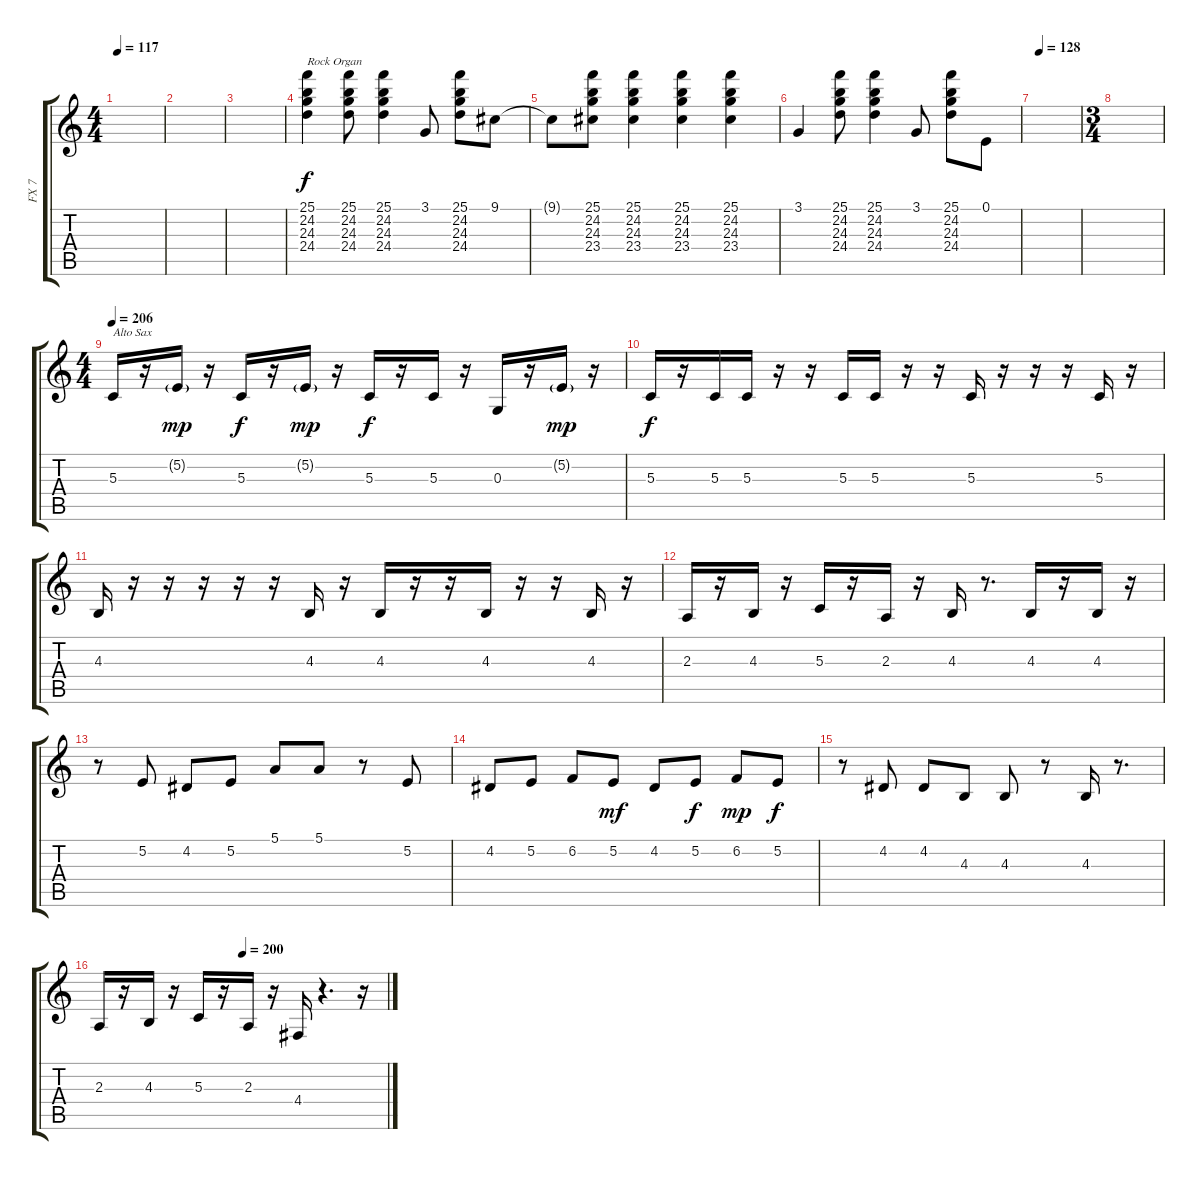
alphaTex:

\track ("FX 7" "FX 7") {instrument fx7echoes}
\staff {score tabs}
\tuning (E4 B3 G3 D3 A2 E2) {hide}
\ts (4 4)
\tempo 117
\clef g2
\ks c
|
|
|
(25.1 24.2 24.3 24.4).4{txt "Rock Organ" volume 6 balance 8 instrument rockorgan} (25.1 24.2 24.3 24.4).8 (25.1 24.2 24.3 24.4).4 3.1.8 (25.1 24.2 24.3 24.4).8 9.1.8 |
9.1{t}.8 (25.1 24.2 24.3 23.4).8 (25.1 24.2 24.3 23.4).4 (25.1 24.2 24.3 23.4).4 (25.1 24.2 24.3 23.4).4 |
3.1.4 (25.1 24.2 24.3 24.4).8 (25.1 24.2 24.3 24.4).4 3.1.8 (25.1 24.2 24.3 24.4).8 0.1.8 |
\tempo (128 0.125)
|
\ts (3 4)
|
\ts (4 4)
\tempo 206
5.3.16{txt "Alto Sax" volume 12 balance 4 instrument altosax} r.16 5.2{g}.16{dy mp} r.16 5.3.16{dy f} r.16 5.2{g}.16{dy mp} r.16 5.3.16{dy f} r.16 5.3.16 r.16 0.3.16 r.16 5.2{g}.16{dy mp} r.16 |
5.3.16{dy f} r.16 5.3.16 5.3.16 r.16 r.16 5.3.16 5.3.16 r.16 r.16 5.3.16 r.16 r.16 r.16 5.3.16 r.16 |
4.3.16 r.16 r.16 r.16 r.16 r.16 4.3.16 r.16 4.3.16 r.16 r.16 4.3.16 r.16 r.16 4.3.16 r.16 |
2.3.16 r.16 4.3.16 r.16 5.3.16 r.16 2.3.16 r.16 4.3.16 r.8{d} 4.3.16 r.16 4.3.16 r.16 |
r.8 5.2.8 4.2.8 5.2.8 5.1.8 5.1.8 r.8 5.2.8 |
4.2.8 5.2.8 6.2.8 5.2.8{dy mf} 4.2.8 5.2.8{dy f} 6.2.8{dy mp} 5.2.8{dy f} |
r.8 4.2.8 4.2.8 4.3.8 4.3.8 r.8 4.3.16 r.8{d} |
\tempo (200 0.5)
2.3.16 r.16 4.3.16 r.16 5.3.16 r.16 2.3.16 r.16 4.4.16 r.4{d} r.16
